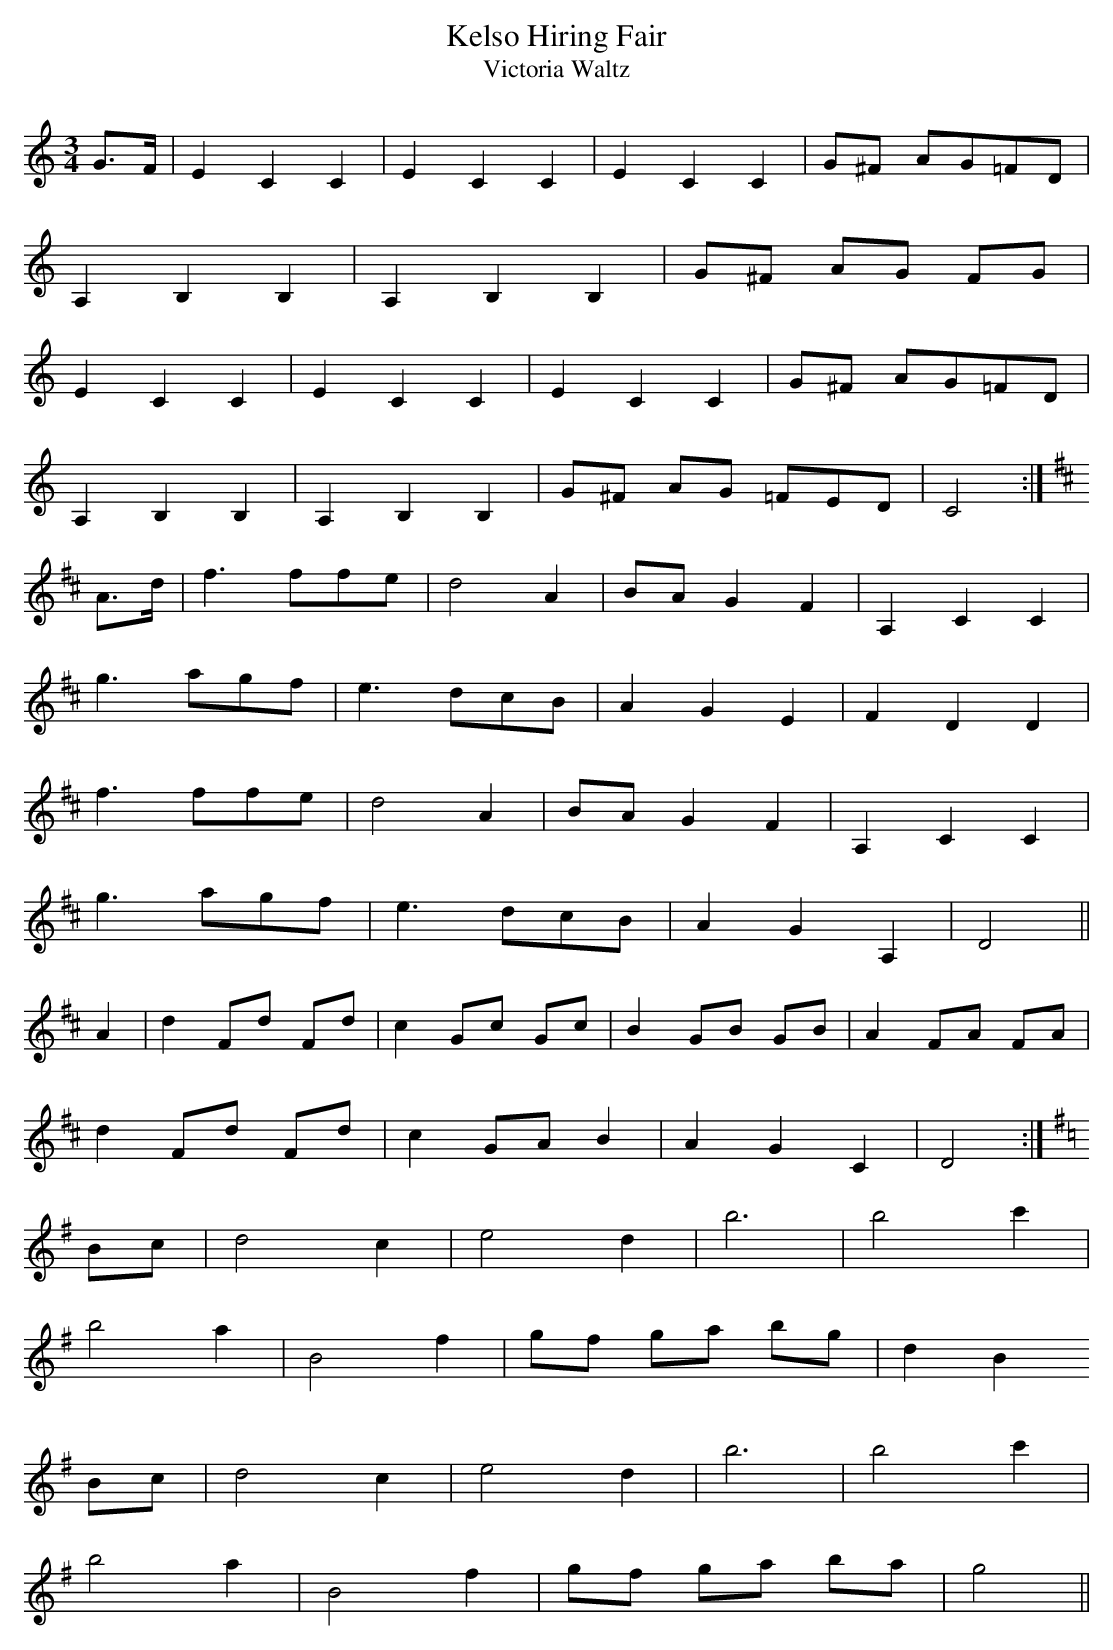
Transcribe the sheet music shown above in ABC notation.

X:1
T:Kelso Hiring Fair
T:Victoria Waltz
L:1/8
M:3/4
K:C
G>F | E2  C2  C2  | E2  C2  C2  | E2  C2 C2 | G^F AG=FD |
      A,2 B,2 B,2 | A,2 B,2 B,2 | G^F AG FG |
      E2  C2  C2  | E2  C2  C2  | E2  C2 C2 | G^F AG=FD |
      A,2 B,2 B,2 | A,2 B,2 B,2 | G^F AG =FED |  C4    :|
K:D
A>d | f3 ffe | d4  A2 | BA G2 F2  | A,2 C2 C2 |
      g3 agf | e3 dcB | A2 G2 E2  | F2  D2 D2 |
      f3 ffe | d4  A2 | BA G2 F2  | A,2 C2 C2 |
      g3 agf | e3 dcB | A2 G2 A,2 | D4       ||
A2  | d2 Fd Fd | c2 Gc Gc | B2 GB GB | A2 FA FA  |
      d2 Fd Fd | c2 GA B2 | A2 G2 C2 | D4       :|
K:G
Bc  | d4    c2 | e4    d2 | b6       | b4    c'2 |
      b4    a2 | B4    f2 | gf ga bg | d2 B2
Bc  | d4    c2 | e4    d2 | b6       | b4    c'2 |
      b4    a2 | B4    f2 | gf ga ba | g4       ||
